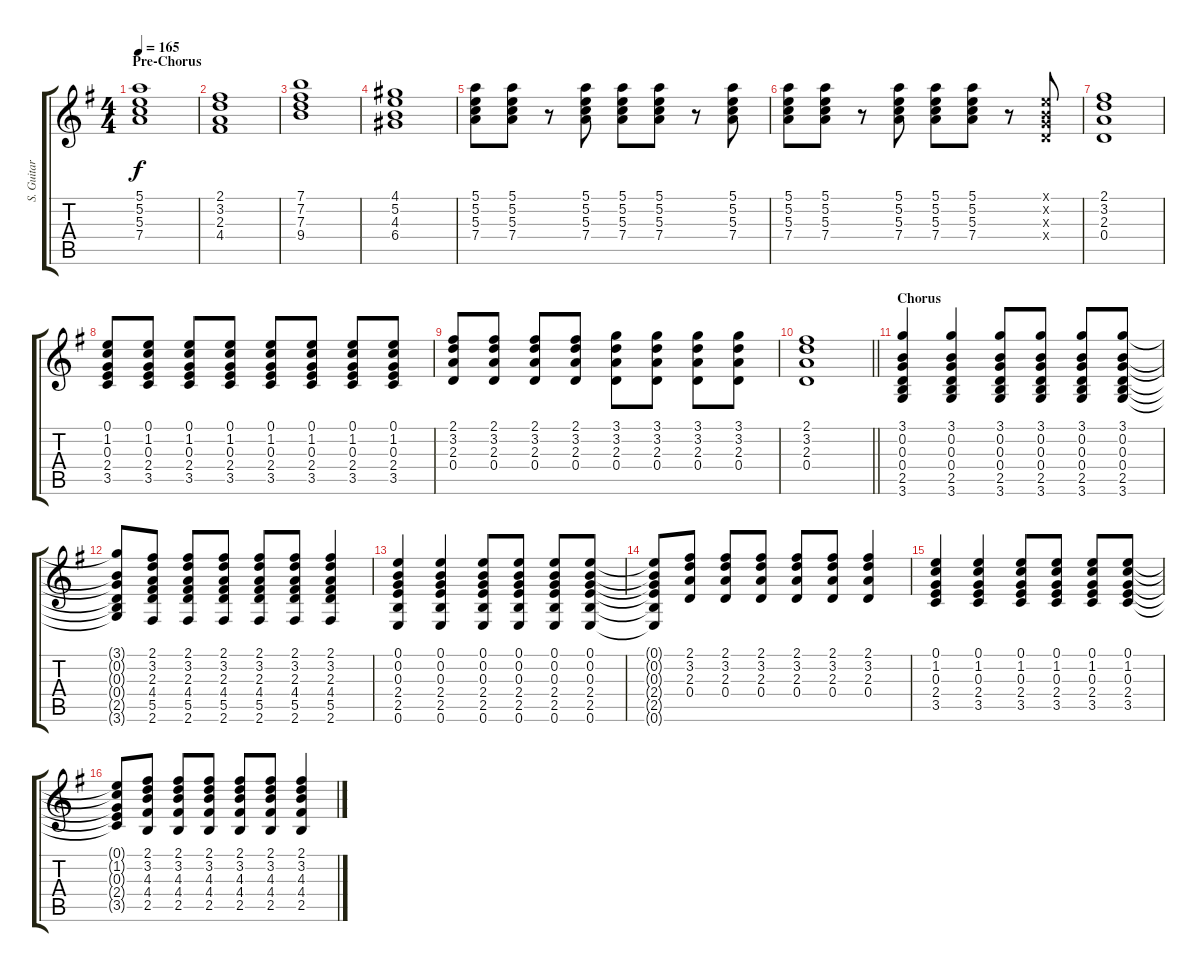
\track ("S. Guitar" "S. Guitar") {instrument overdrivenguitar}
\staff {score tabs}
\tuning (E4 B3 G3 D3 A2 E2) {hide}
\ts (4 4)
\section ("" "Pre-Chorus")
\tempo 165
\clef g2
\ks g
(5.1 5.2 5.3 7.4).1{dy f} |
(2.1 3.2 2.3 4.4).1 |
(7.1 7.2 7.3 9.4).1 |
(4.1 5.2 4.3 6.4).1 |
(5.1 5.2 5.3 7.4).8 (5.1 5.2 5.3 7.4).8 r.8 (5.1 5.2 5.3 7.4).8 (5.1 5.2 5.3 7.4).8 (5.1 5.2 5.3 7.4).8 r.8 (5.1 5.2 5.3 7.4).8 |
(5.1 5.2 5.3 7.4).8 (5.1 5.2 5.3 7.4).8 r.8 (5.1 5.2 5.3 7.4).8 (5.1 5.2 5.3 7.4).8 (5.1 5.2 5.3 7.4).8 r.8 (0.1{x} 0.2{x} 0.3{x} 0.4{x}).8 |
(2.1 3.2 2.3 0.4).1 |
(0.1 1.2 0.3 2.4 3.5).8 (0.1 1.2 0.3 2.4 3.5).8 (0.1 1.2 0.3 2.4 3.5).8 (0.1 1.2 0.3 2.4 3.5).8 (0.1 1.2 0.3 2.4 3.5).8 (0.1 1.2 0.3 2.4 3.5).8 (0.1 1.2 0.3 2.4 3.5).8 (0.1 1.2 0.3 2.4 3.5).8 |
(2.1 3.2 2.3 0.4).8 (2.1 3.2 2.3 0.4).8 (2.1 3.2 2.3 0.4).8 (2.1 3.2 2.3 0.4).8 (3.1 3.2 2.3 0.4).8 (3.1 3.2 2.3 0.4).8 (3.1 3.2 2.3 0.4).8 (3.1 3.2 2.3 0.4).8 |
\barLineRight lightlight
(2.1 3.2 2.3 0.4).1 |
\section ("" "Chorus")
(3.1 0.2 0.3 0.4 2.5 3.6).4 (3.1 0.2 0.3 0.4 2.5 3.6).4 (3.1 0.2 0.3 0.4 2.5 3.6).8 (3.1 0.2 0.3 0.4 2.5 3.6).8 (3.1 0.2 0.3 0.4 2.5 3.6).8 (3.1 0.2 0.3 0.4 2.5 3.6).8 |
(3.1{t} 0.2{t} 0.3{t} 0.4{t} 2.5{t} 3.6{t}).8 (2.1 3.2 2.3 4.4 5.5 2.6).8 (2.1 3.2 2.3 4.4 5.5 2.6).8 (2.1 3.2 2.3 4.4 5.5 2.6).8 (2.1 3.2 2.3 4.4 5.5 2.6).8 (2.1 3.2 2.3 4.4 5.5 2.6).8 (2.1 3.2 2.3 4.4 5.5 2.6).4 |
(0.1 0.2 0.3 2.4 2.5 0.6).4 (0.1 0.2 0.3 2.4 2.5 0.6).4 (0.1 0.2 0.3 2.4 2.5 0.6).8 (0.1 0.2 0.3 2.4 2.5 0.6).8 (0.1 0.2 0.3 2.4 2.5 0.6).8 (0.1 0.2 0.3 2.4 2.5 0.6).8 |
(0.1{t} 0.2{t} 0.3{t} 2.4{t} 2.5{t} 0.6{t}).8 (2.1 3.2 2.3 0.4).8 (2.1 3.2 2.3 0.4).8 (2.1 3.2 2.3 0.4).8 (2.1 3.2 2.3 0.4).8 (2.1 3.2 2.3 0.4).8 (2.1 3.2 2.3 0.4).4 |
(0.1 1.2 0.3 2.4 3.5).4 (0.1 1.2 0.3 2.4 3.5).4 (0.1 1.2 0.3 2.4 3.5).8 (0.1 1.2 0.3 2.4 3.5).8 (0.1 1.2 0.3 2.4 3.5).8 (0.1 1.2 0.3 2.4 3.5).8 |
(0.1{t} 1.2{t} 0.3{t} 2.4{t} 3.5{t}).8 (2.1 3.2 4.3 4.4 2.5).8 (2.1 3.2 4.3 4.4 2.5).8 (2.1 3.2 4.3 4.4 2.5).8 (2.1 3.2 4.3 4.4 2.5).8 (2.1 3.2 4.3 4.4 2.5).8 (2.1 3.2 4.3 4.4 2.5).4
